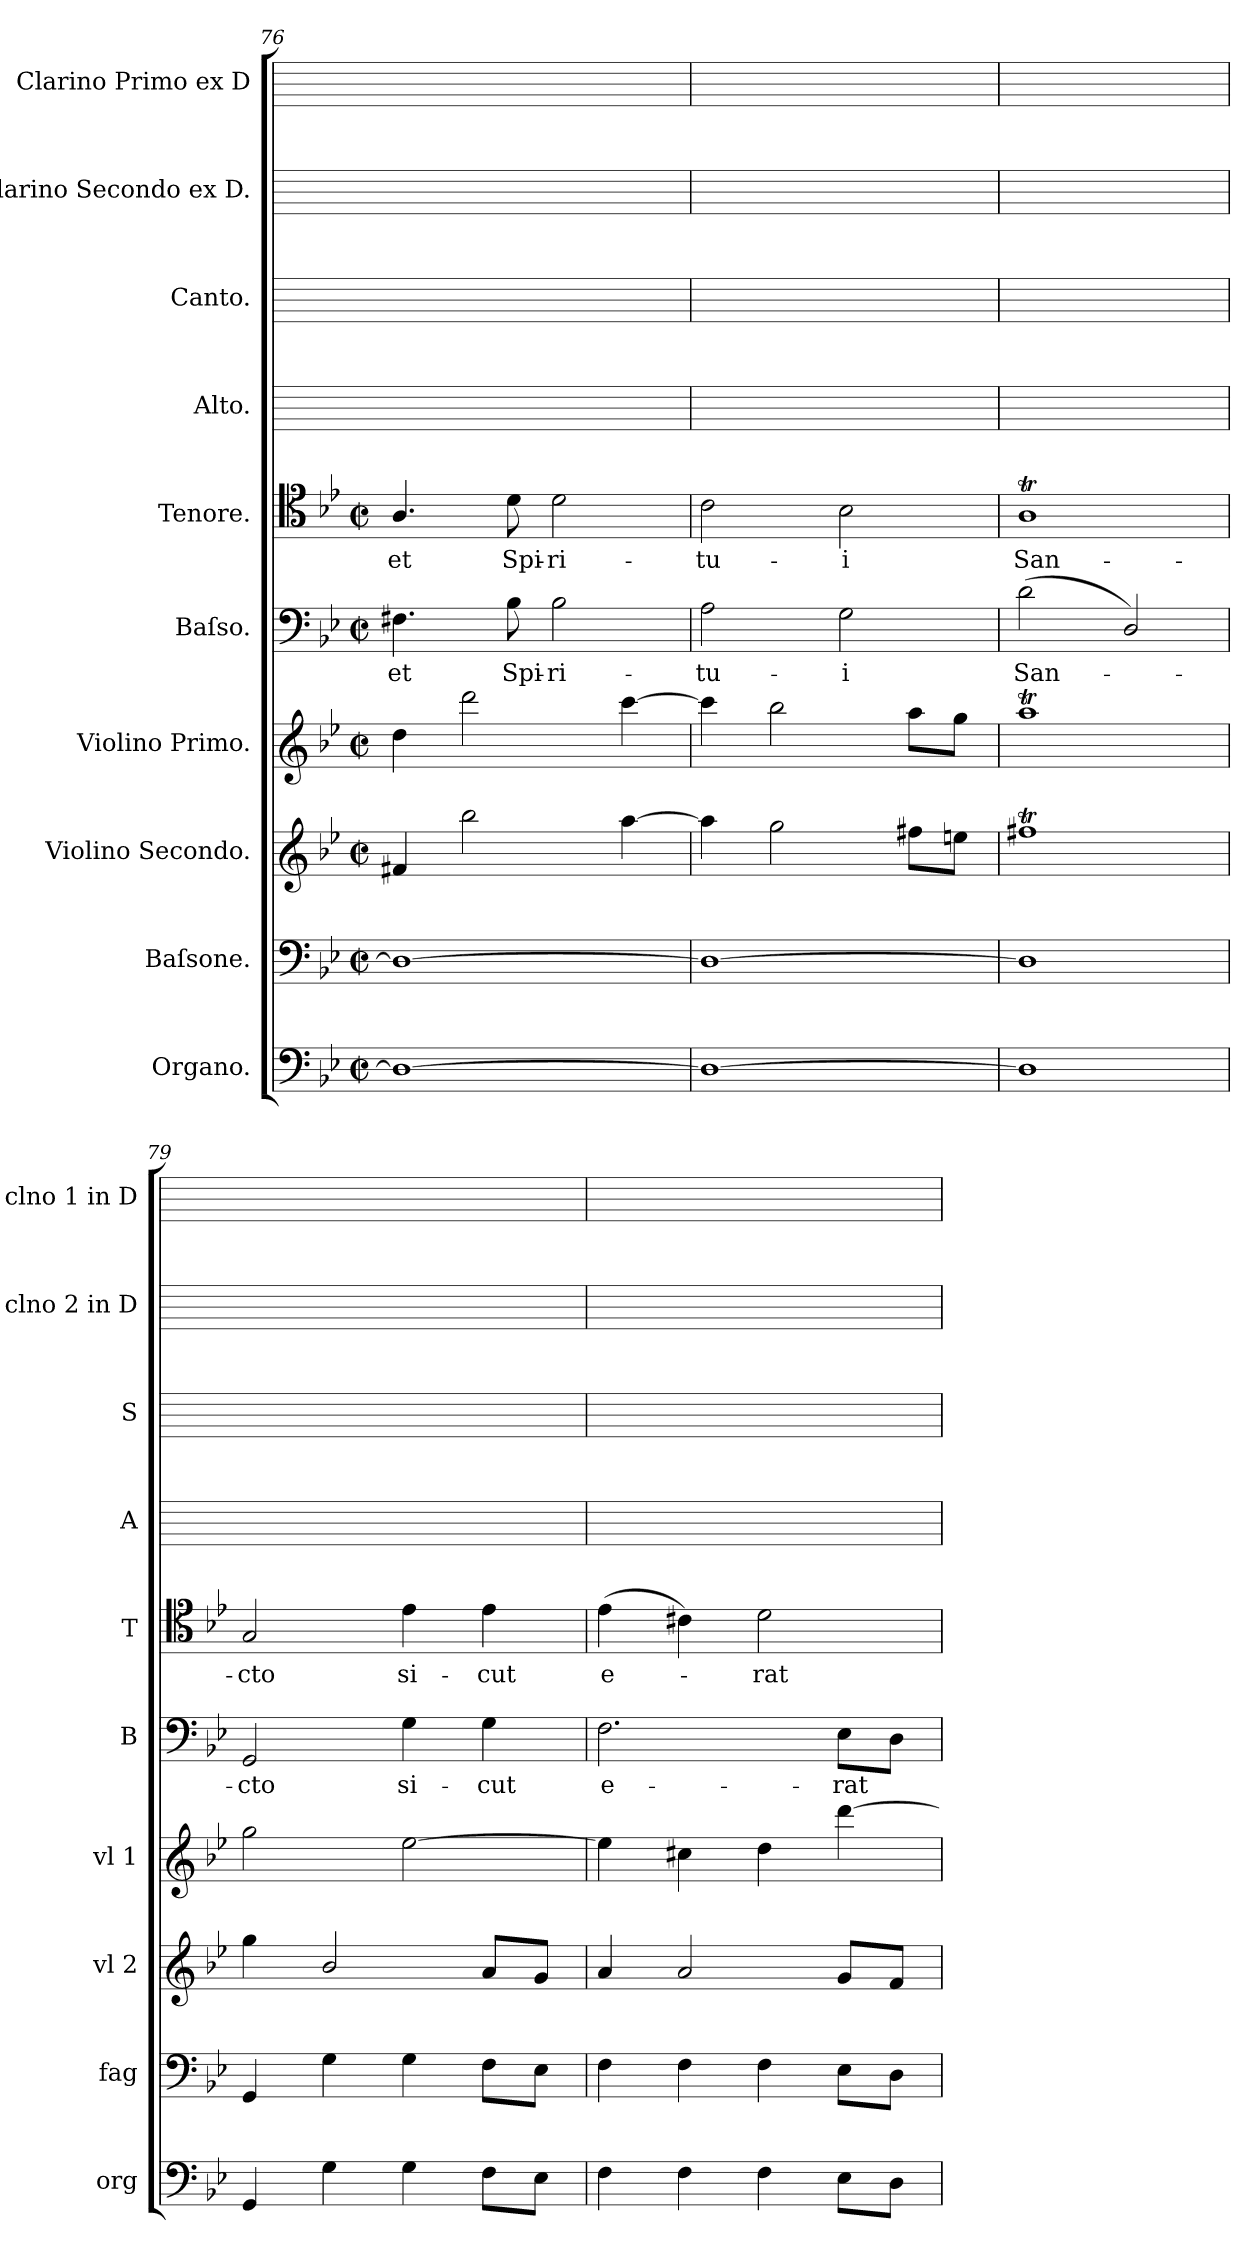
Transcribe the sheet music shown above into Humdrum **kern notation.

**kern	**kern	**kern	**kern	**kern	**text	**kern	**text	**kern	**kern	**kern	**kern
*part10	*part9	*part8	*part7	*part6	*part6	*part5	*part5	*part4	*part3	*part2	*part1
*staff10	*staff9	*staff8	*staff7	*staff6	*staff6	*staff5	*staff5	*staff4	*staff3	*staff2	*staff1
*I"Organo.	*I"Baſsone.	*I"Violino Secondo.	*I"Violino Primo.	*I"Baſso.	*	*I"Tenore.	*	*I"Alto.	*I"Canto.	*I"Clarino Secondo ex D.	*I"Clarino Primo ex D
*I'org	*I'fag	*I'vl 2	*I'vl 1	*I'B	*	*I'T	*	*I'A	*I'S	*I'clno 2 in D	*I'clno 1 in D
*clefF4	*clefF4	*clefG2	*clefG2	*clefF4	*	*clefC4	*	*	*	*	*
*k[b-e-]	*k[b-e-]	*k[b-e-]	*k[b-e-]	*k[b-e-]	*	*k[b-e-]	*	*	*	*	*
*g:	*g:	*g:	*g:	*g:	*	*g:	*	*	*	*	*
*M2/2	*M2/2	*M2/2	*M2/2	*M2/2	*	*M2/2	*	*	*	*	*
*met(c|)	*met(c|)	*met(c|)	*met(c|)	*met(c|)	*	*met(c|)	*	*	*	*	*
=76	=76	=76	=76	=76	=76	=76	=76	=76	=76	=76	=76
1D_<	1D_<	4f#X/	4dd\	4.F#X\	et	4.A/	et	1ryy	1ryy	1ryy	1ryy
.	.	2bb-\	2ddd\	.	.	.	.	.	.	.	.
.	.	.	.	8B-\	Spi-	8d\	Spi-	.	.	.	.
.	.	.	.	2B-\	-ri-	2d\	-ri-	.	.	.	.
.	.	[4aa\	[4ccc\	.	.	.	.	.	.	.	.
=77	=77	=77	=77	=77	=77	=77	=77	=77	=77	=77	=77
1D_	1D_	4aa\]	4ccc\]	2A\	-tu-	2c\	-tu-	1ryy	1ryy	1ryy	1ryy
.	.	2gg\	2bb-\	.	.	.	.	.	.	.	.
.	.	.	.	2G\	-i	2B-\	-i	.	.	.	.
.	.	8ff#X\L	8aa\L	.	.	.	.	.	.	.	.
.	.	8een\J	8gg\J	.	.	.	.	.	.	.	.
=78	=78	=78	=78	=78	=78	=78	=78	=78	=78	=78	=78
1D]	1D]	1ff#Xt	1aat	(2d\	San-	1At	San-	1ryy	1ryy	1ryy	1ryy
.	.	.	.	2D/)	.	.	.	.	.	.	.
=79	=79	=79	=79	=79	=79	=79	=79	=79	=79	=79	=79
4GG/	4GG/	4gg\	2gg\	2GG/	-cto	2G/	-cto	1ryy	1ryy	1ryy	1ryy
4G\	4G\	2b-/	.	.	.	.	.	.	.	.	.
4G\	4G\	.	[2ee-\	4G\	si-	4e-\	si-	.	.	.	.
8F\L	8F\L	8a/L	.	4G\	-cut	4e-\	-cut	.	.	.	.
8E-\J	8E-\J	8g/J	.	.	.	.	.	.	.	.	.
=80	=80	=80	=80	=80	=80	=80	=80	=80	=80	=80	=80
4F\	4F\	4a/	4ee-\]	2.F\	e-	(4e-\	e-	1ryy	1ryy	1ryy	1ryy
4F\	4F\	2a/	4cc#X\	.	.	4c#X\)	.	.	.	.	.
4F\	4F\	.	4dd\	.	.	2d\	-rat	.	.	.	.
8E-\L	8E-\L	8g/L	[4ddd\	8E-\L	-rat	.	.	.	.	.	.
8D\J	8D\J	8f/J	.	8D\J	.	.	.	.	.	.	.
=	=	=	=	=	=	=	=	=	=	=	=
*-	*-	*-	*-	*-	*-	*-	*-	*-	*-	*-	*-
